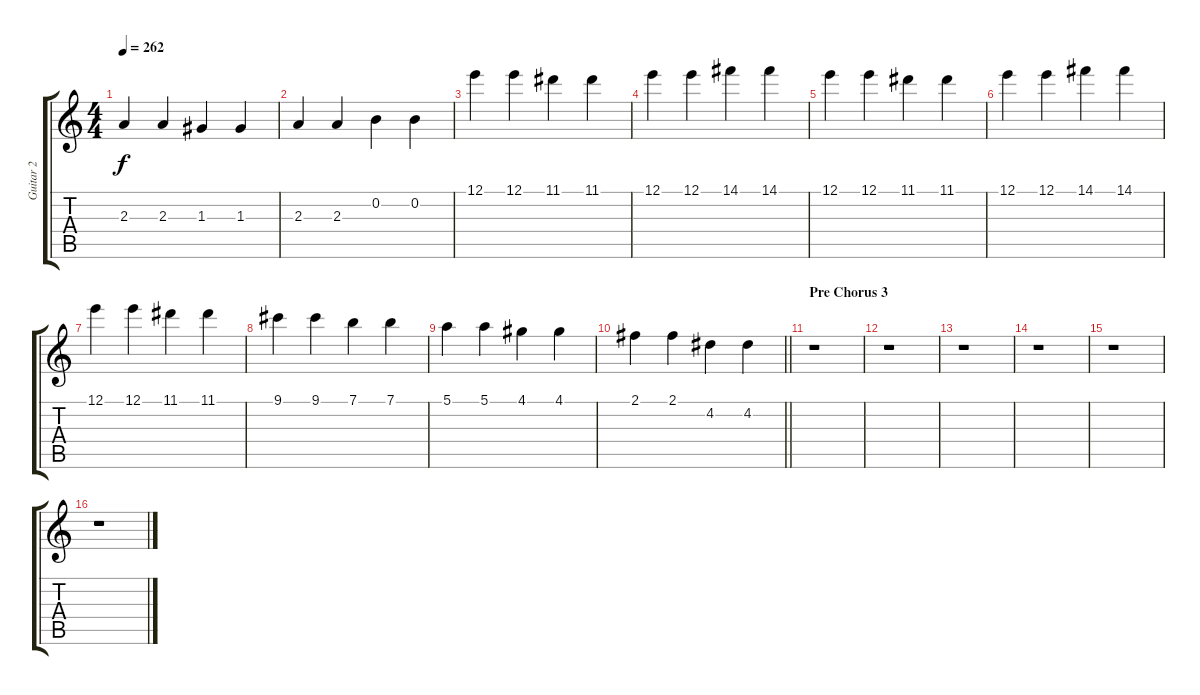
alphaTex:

\track ("Guitar 2" "Guitar 2") {instrument distortionguitar}
\staff {score tabs}
\tuning (E4 B3 G3 D3 A2 E2) {hide}
\ts (4 4)
\tempo 262
\clef g2
\ks c
2.3.4{dy f} 2.3.4 1.3.4 1.3.4 |
2.3.4 2.3.4 0.2.4 0.2.4 |
12.1.4 12.1.4 11.1.4 11.1.4 |
12.1.4 12.1.4 14.1.4 14.1.4 |
12.1.4 12.1.4 11.1.4 11.1.4 |
12.1.4 12.1.4 14.1.4 14.1.4 |
12.1.4 12.1.4 11.1.4 11.1.4 |
9.1.4 9.1.4 7.1.4 7.1.4 |
5.1.4 5.1.4 4.1.4 4.1.4 |
\barLineRight lightlight
2.1.4 2.1.4 4.2.4 4.2.4 |
\section ("" "Pre Chorus 3")
r.1 |
r.1 |
r.1 |
r.1 |
r.1 |
r.1
